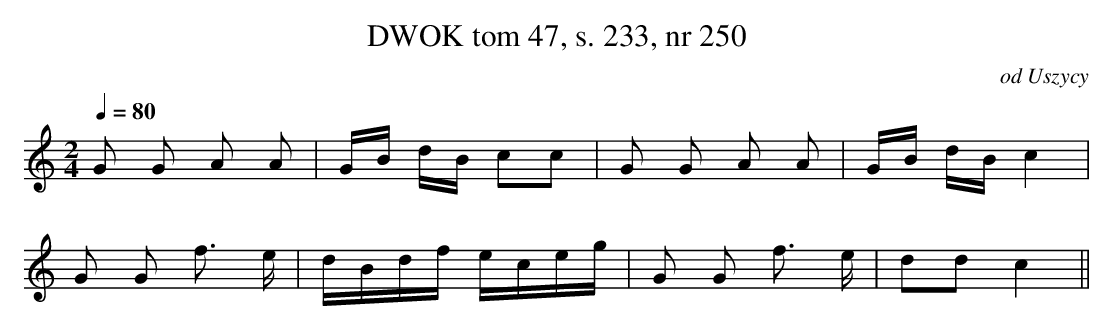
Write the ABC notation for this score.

X:1
T: DWOK tom 47, s. 233, nr 250
O:od Uszycy
L:1/8
M:2/4
K:C
Q:1/4=80
G G A A|G/B/ d/B/ cc|G G A A|G/B/ d/B/ c2|
G G f3/2 e/|d/B/d/f/ e/c/e/g/|G G f3/2 e/|dd c2||
